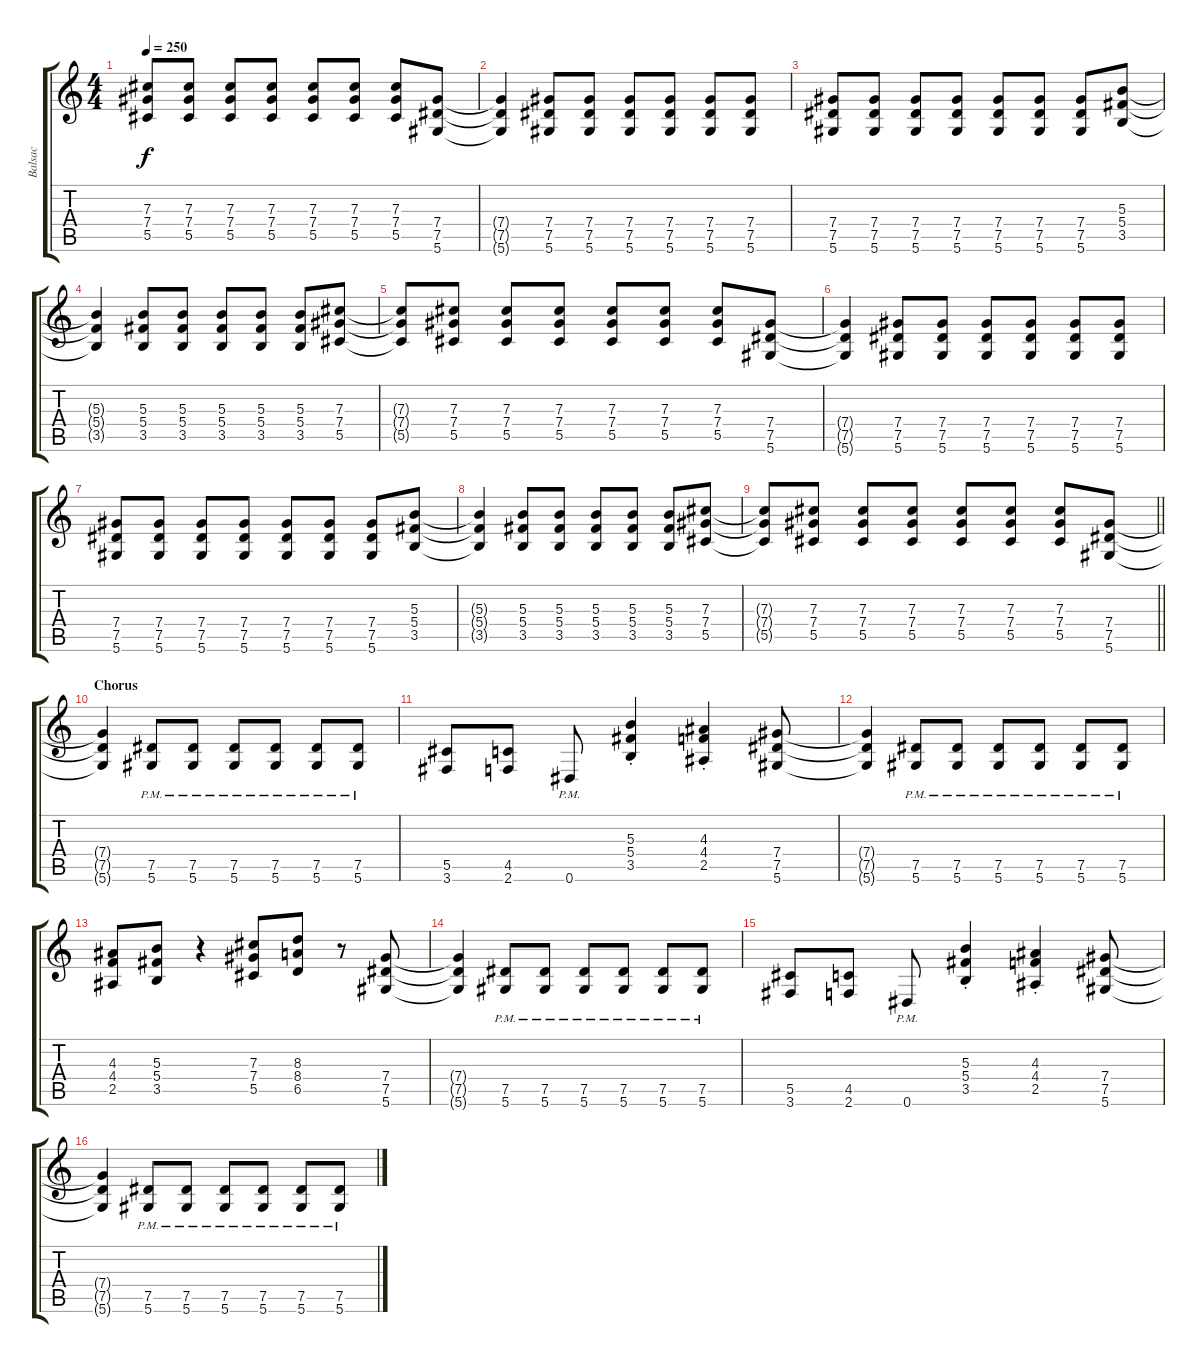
\track ("Balsac" "Balsac") {instrument overdrivenguitar}
\staff {score tabs}
\tuning (Eb4 Bb3 Gb3 Db3 Ab2 Eb2) {hide}
\ts (4 4)
\tempo 250
\clef g2
\ks c
(7.3{t} 7.4{t} 5.5{t}).8{dy f} (7.3 7.4 5.5).8 (7.3 7.4 5.5).8 (7.3 7.4 5.5).8 (7.3 7.4 5.5).8 (7.3 7.4 5.5).8 (7.3 7.4 5.5).8 (7.4 7.5 5.6).8 |
(7.4{t} 7.5{t} 5.6{t}).4 (7.4 7.5 5.6).8 (7.4 7.5 5.6).8 (7.4 7.5 5.6).8 (7.4 7.5 5.6).8 (7.4 7.5 5.6).8 (7.4 7.5 5.6).8 |
(7.4 7.5 5.6).8 (7.4 7.5 5.6).8 (7.4 7.5 5.6).8 (7.4 7.5 5.6).8 (7.4 7.5 5.6).8 (7.4 7.5 5.6).8 (7.4 7.5 5.6).8 (5.3 5.4 3.5).8 |
(5.3{t} 5.4{t} 3.5{t}).4 (5.3 5.4 3.5).8 (5.3 5.4 3.5).8 (5.3 5.4 3.5).8 (5.3 5.4 3.5).8 (5.3 5.4 3.5).8 (7.3 7.4 5.5).8 |
(7.3{t} 7.4{t} 5.5{t}).8 (7.3 7.4 5.5).8 (7.3 7.4 5.5).8 (7.3 7.4 5.5).8 (7.3 7.4 5.5).8 (7.3 7.4 5.5).8 (7.3 7.4 5.5).8 (7.4 7.5 5.6).8 |
(7.4{t} 7.5{t} 5.6{t}).4 (7.4 7.5 5.6).8 (7.4 7.5 5.6).8 (7.4 7.5 5.6).8 (7.4 7.5 5.6).8 (7.4 7.5 5.6).8 (7.4 7.5 5.6).8 |
(7.4 7.5 5.6).8 (7.4 7.5 5.6).8 (7.4 7.5 5.6).8 (7.4 7.5 5.6).8 (7.4 7.5 5.6).8 (7.4 7.5 5.6).8 (7.4 7.5 5.6).8 (5.3 5.4 3.5).8 |
(5.3{t} 5.4{t} 3.5{t}).4 (5.3 5.4 3.5).8 (5.3 5.4 3.5).8 (5.3 5.4 3.5).8 (5.3 5.4 3.5).8 (5.3 5.4 3.5).8 (7.3 7.4 5.5).8 |
\barLineRight lightlight
(7.3{t} 7.4{t} 5.5{t}).8 (7.3 7.4 5.5).8 (7.3 7.4 5.5).8 (7.3 7.4 5.5).8 (7.3 7.4 5.5).8 (7.3 7.4 5.5).8 (7.3 7.4 5.5).8 (7.4 7.5 5.6).8 |
\section ("" "Chorus")
(7.4{t} 7.5{t} 5.6{t}).4 (7.5{pm} 5.6{pm}).8 (7.5{pm} 5.6{pm}).8 (7.5{pm} 5.6{pm}).8 (7.5{pm} 5.6{pm}).8 (7.5{pm} 5.6{pm}).8 (7.5{pm} 5.6{pm}).8 |
(5.5 3.6).8 (4.5 2.6).8 0.6{pm}.8 (5.3 5.4 3.5{st}).4 (4.3 4.4 2.5{st}).4 (7.4 7.5 5.6).8 |
(7.4{t} 7.5{t} 5.6{t}).4 (7.5{pm} 5.6{pm}).8 (7.5{pm} 5.6{pm}).8 (7.5{pm} 5.6{pm}).8 (7.5{pm} 5.6{pm}).8 (7.5{pm} 5.6{pm}).8 (7.5{pm} 5.6{pm}).8 |
(4.3 4.4 2.5).8 (5.3 5.4 3.5).8 r.4 (7.3 7.4 5.5).8 (8.3 8.4 6.5).8 r.8 (7.4 7.5 5.6).8 |
(7.4{t} 7.5{t} 5.6{t}).4 (7.5{pm} 5.6{pm}).8 (7.5{pm} 5.6{pm}).8 (7.5{pm} 5.6{pm}).8 (7.5{pm} 5.6{pm}).8 (7.5{pm} 5.6{pm}).8 (7.5{pm} 5.6{pm}).8 |
(5.5 3.6).8 (4.5 2.6).8 0.6{pm}.8 (5.3 5.4 3.5{st}).4 (4.3 4.4 2.5{st}).4 (7.4 7.5 5.6).8 |
(7.4{t} 7.5{t} 5.6{t}).4 (7.5{pm} 5.6{pm}).8 (7.5{pm} 5.6{pm}).8 (7.5{pm} 5.6{pm}).8 (7.5{pm} 5.6{pm}).8 (7.5{pm} 5.6{pm}).8 (7.5{pm} 5.6{pm}).8
